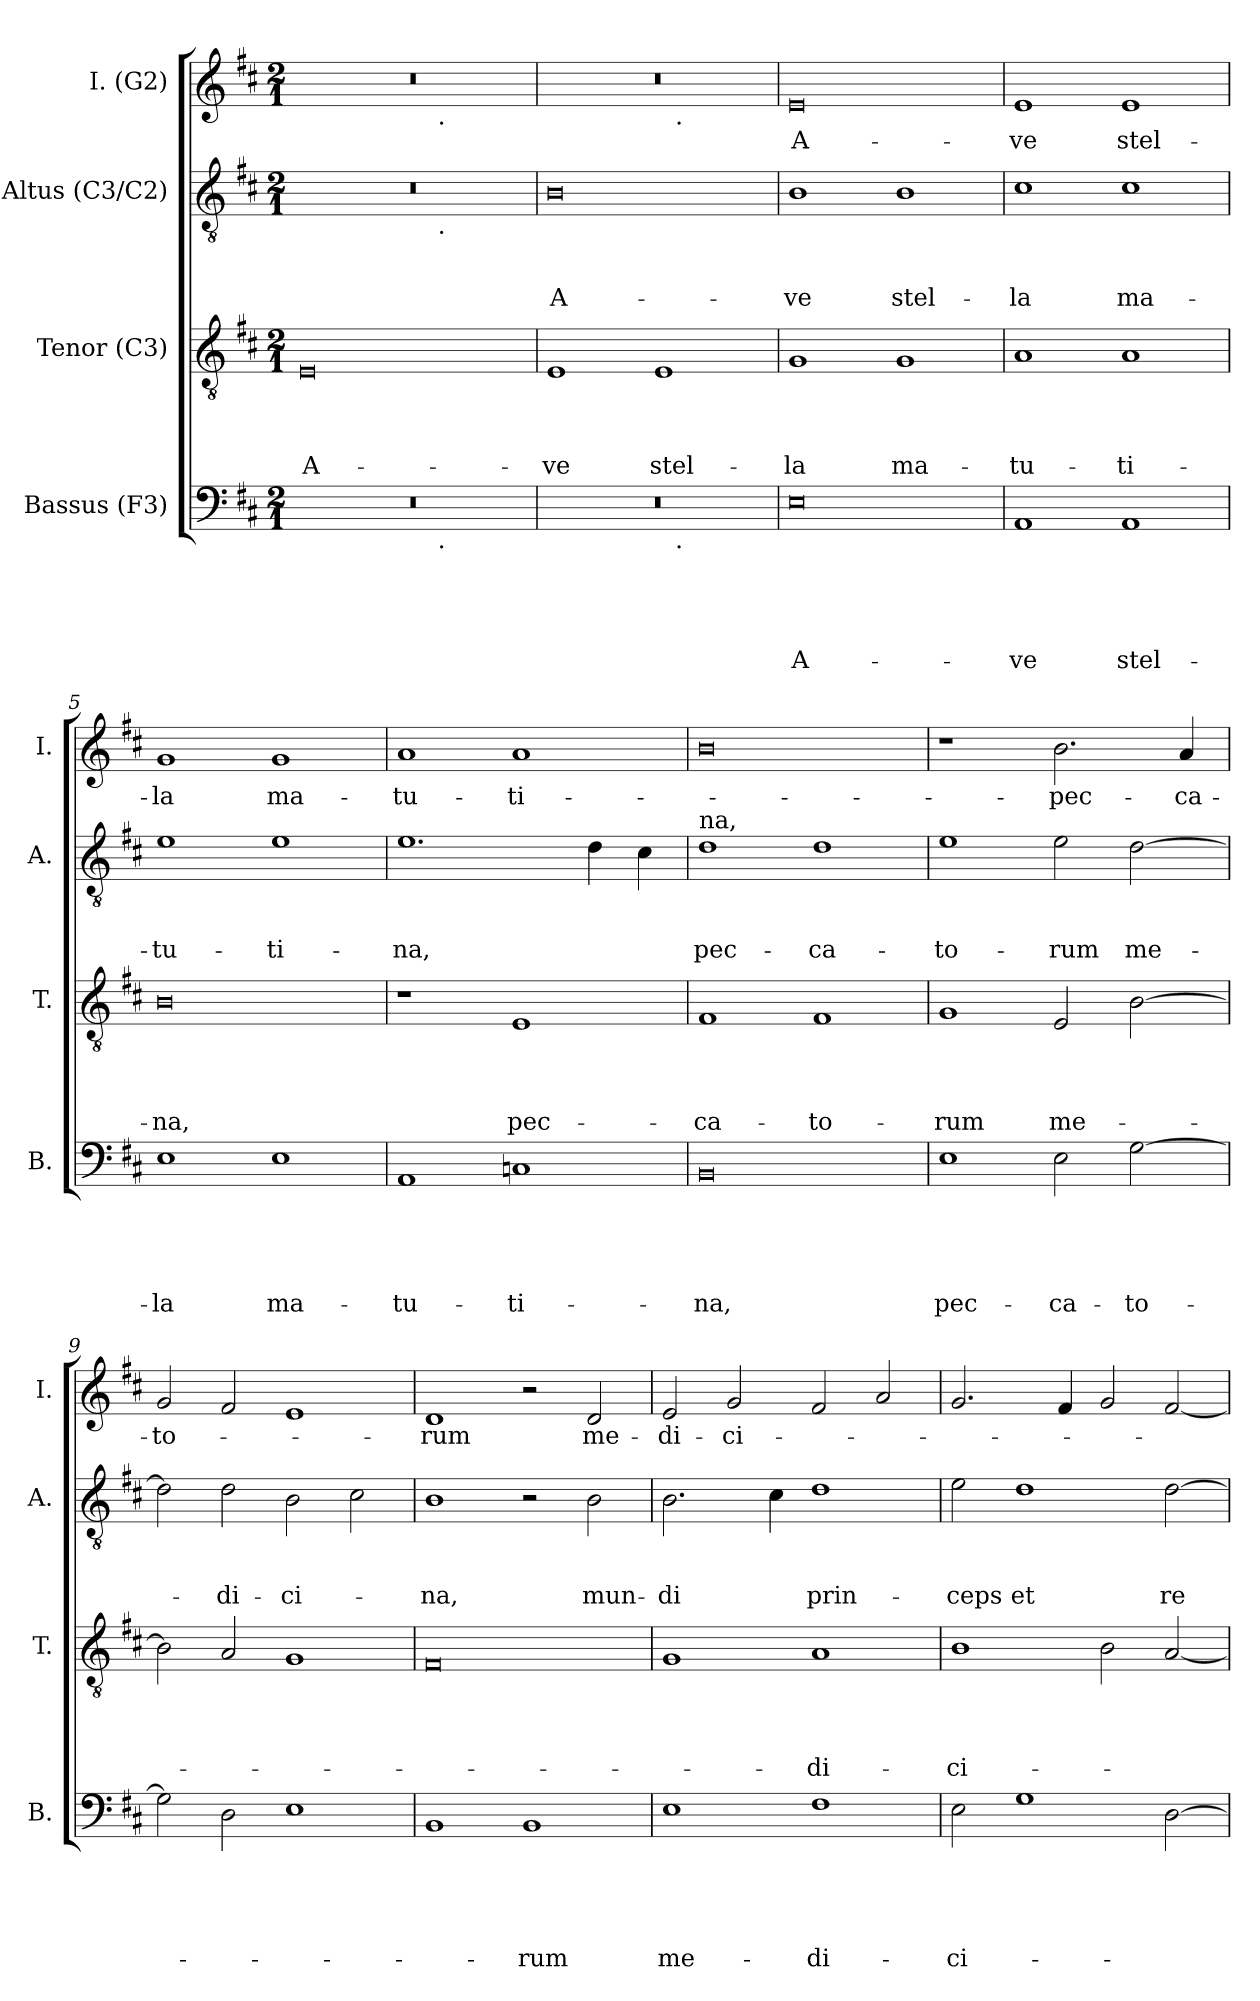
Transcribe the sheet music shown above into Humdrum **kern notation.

**kern	**text	**text	**text	**text	**text	**kern	**text	**text	**text	**text	**kern	**text	**text	**text	**kern	**text
*part4	*part4	*part4	*part4	*part4	*part4	*part3	*part3	*part3	*part3	*part3	*part2	*part2	*part2	*part2	*part1	*part1
*staff4	*staff4	*staff4	*staff4	*staff4	*staff4	*staff3	*staff3	*staff3	*staff3	*staff3	*staff2	*staff2	*staff2	*staff2	*staff1	*staff1
*I"Bassus (F3)	*	*	*	*	*	*I"Tenor (C3)	*	*	*	*	*I"Altus (C3/C2)	*	*	*	*I"I. (G2)	*
*I'B.	*	*	*	*	*	*I'T.	*	*	*	*	*I'A.	*	*	*	*I'I.	*
*clefF4	*	*	*	*	*	*clefGv2	*	*	*	*	*clefGv2	*	*	*	*clefG2	*
*k[f#c#]	*	*	*	*	*	*k[f#c#]	*	*	*	*	*k[f#c#]	*	*	*	*k[f#c#]	*
*D:	*	*	*	*	*	*D:	*	*	*	*	*D:	*	*	*	*D:	*
*M2/1	*	*	*	*	*	*M2/1	*	*	*	*	*M2/1	*	*	*	*M2/1	*
=1	=1	=1	=1	=1	=1	=1	=1	=1	=1	=1	=1	=1	=1	=1	=1	=1
!	!	!	!	!	!	!	!	!	!	!LO:LY:b:rj	!	!	!	!	!	!
*^	*	*	*	*	*	*	*	*	*	*	*^	*	*	*	*^	*
0r	1ryy	.	.	.	.	.	0E	.	.	.	A-	0r	1ryy	.	.	.	0r	1ryy	.
.	8ryy	.	.	.	.	.	.	.	.	.	.	.	8ryy	.	.	.	.	8ryy	.
!	!	!	!	!	!	!	!	!	!	!	!	!	!	!	!	!	!	!LO:TX:b:t=.	!
!	!	!	!	!	!	!	!	!	!	!	!	!	!LO:TX:b:t=.	!	!	!	!	!	!
!	!LO:TX:b:t=.	!	!	!	!	!	!	!	!	!	!	!	!	!	!	!	!	!	!
.	2..ryy	.	.	.	.	.	.	.	.	.	.	.	2..ryy	.	.	.	.	2..ryy	.
=2	=2	=2	=2	=2	=2	=2	=2	=2	=2	=2	=2	=2	=2	=2	=2	=2	=2	=2	=2
!	!	!	!	!	!	!	!	!	!	!	!LO:LY:b	!	!	!	!	!LO:LY:b:rj	!	!	!
*	*	*	*	*	*	*	*	*	*	*	*	*v	*v	*	*	*	*	*	*
0r	1ryy	.	.	.	.	.	1E	.	.	.	-ve	0B	.	.	A-	0r	1ryy	.
!	!	!	!	!	!	!	!	!	!	!	!LO:LY:b	!	!	!	!	!	!	!
.	16ryy	.	.	.	.	.	1E	.	.	.	stel-	.	.	.	.	.	16ryy	.
!	!	!	!	!	!	!	!	!	!	!	!	!	!	!	!	!	!LO:TX:b:t=.	!
!	!LO:TX:b:t=.	!	!	!	!	!	!	!	!	!	!	!	!	!	!	!	!	!
.	2...ryy	.	.	.	.	.	.	.	.	.	.	.	.	.	.	.	2...ryy	.
=3	=3	=3	=3	=3	=3	=3	=3	=3	=3	=3	=3	=3	=3	=3	=3	=3	=3	=3
!	!	!	!	!	!	!LO:LY:b:rj	!	!	!	!	!LO:LY:b	!	!	!	!LO:LY:b	!	!	!LO:LY:b:rj
*v	*v	*	*	*	*	*	*	*	*	*	*	*	*	*	*	*v	*v	*
0E	.	.	.	.	A-	1G	.	.	.	-la	1B	.	.	-ve	0e	A-
!	!	!	!	!	!	!	!	!	!	!LO:LY:b	!	!	!	!LO:LY:b	!	!
.	.	.	.	.	.	1G	.	.	.	ma-	1B	.	.	stel-	.	.
=4	=4	=4	=4	=4	=4	=4	=4	=4	=4	=4	=4	=4	=4	=4	=4	=4
!	!	!	!	!	!LO:LY:b	!	!	!	!	!LO:LY:b	!	!	!	!LO:LY:b	!	!LO:LY:b
1AA	.	.	.	.	-ve	1A	.	.	.	-tu-	1c#	.	.	-la	1e	-ve
!	!	!	!	!	!LO:LY:b	!	!	!	!	!LO:LY:b	!	!	!	!LO:LY:b	!	!LO:LY:b
1AA	.	.	.	.	stel-	1A	.	.	.	-ti-	1c#	.	.	ma-	1e	stel-
=5	=5	=5	=5	=5	=5	=5	=5	=5	=5	=5	=5	=5	=5	=5	=5	=5
!	!	!	!	!	!LO:LY:b	!	!	!	!	!LO:LY:b	!	!	!	!LO:LY:b	!	!LO:LY:b
1E	.	.	.	.	-la	0B	.	.	.	-na,	1e	.	.	-tu-	1g	-la
!	!	!	!	!	!LO:LY:b	!	!	!	!	!	!	!	!	!LO:LY:b	!	!LO:LY:b
1E	.	.	.	.	ma-	.	.	.	.	.	1e	.	.	-ti-	1g	ma-
=6	=6	=6	=6	=6	=6	=6	=6	=6	=6	=6	=6	=6	=6	=6	=6	=6
!	!	!	!	!	!LO:LY:b	!	!	!	!	!	!	!	!	!LO:LY:b	!	!LO:LY:b
1AA	.	.	.	.	-tu-	1r	.	.	.	.	1.e	.	.	-na,	1a	-tu-
!	!	!	!	!	!LO:LY:b	!	!	!	!	!LO:LY:b	!	!	!	!	!	!LO:LY:b
1Cn	.	.	.	.	-ti-	1E	.	.	.	pec-	.	.	.	.	1a	-ti-
.	.	.	.	.	.	.	.	.	.	.	4d\	.	.	.	.	.
.	.	.	.	.	.	.	.	.	.	.	4c#\	.	.	.	.	.
!!LO:LB:g=z
=7	=7	=7	=7	=7	=7	=7	=7	=7	=7	=7	=7	=7	=7	=7	=7	=7
!	!	!	!	!	!	!	!	!	!	!	!LO:TX:a:t=na,	!	!	!	!	!
!	!	!	!	!	!LO:LY:b	!	!	!	!	!LO:LY:b	!	!	!	!LO:LY:b	!	!
0BB	.	.	.	.	-na,	1F#	.	.	.	-ca-	1d	.	.	pec-	0b	.
!	!	!	!	!	!	!	!	!	!	!LO:LY:b	!	!	!	!LO:LY:b	!	!
.	.	.	.	.	.	1F#	.	.	.	-to-	1d	.	.	-ca-	.	.
=8	=8	=8	=8	=8	=8	=8	=8	=8	=8	=8	=8	=8	=8	=8	=8	=8
!	!	!	!	!	!LO:LY:b	!	!	!	!	!LO:LY:b	!	!	!	!LO:LY:b	!	!
1E	.	.	.	.	pec-	1G	.	.	.	-rum	1e	.	.	-to-	1r	.
!	!	!	!	!	!LO:LY:b	!	!	!	!	!LO:LY:b	!	!	!	!LO:LY:b	!	!LO:LY:b
2E\	.	.	.	.	-ca-	2E/	.	.	.	me-	2e\	.	.	-rum	2.b\	-pec-
!	!	!	!	!	!LO:LY:b	!	!	!	!	!	!	!	!	!LO:LY:b	!	!
[>2G\	.	.	.	.	-to-	[>2B\	.	.	.	.	[>2d\	.	.	me-	.	.
!	!	!	!	!	!	!	!	!	!	!	!	!	!	!	!	!LO:LY:b
.	.	.	.	.	.	.	.	.	.	.	.	.	.	.	4a/	-ca-
=9	=9	=9	=9	=9	=9	=9	=9	=9	=9	=9	=9	=9	=9	=9	=9	=9
!	!	!	!	!	!	!	!	!	!	!	!	!	!	!	!	!LO:LY:b
2G\]	.	.	.	.	.	2B\]	.	.	.	.	2d\]	.	.	.	2g/	-to-
!	!	!	!	!	!	!	!	!	!	!	!	!	!	!LO:LY:b	!	!
2D\	.	.	.	.	.	2A/	.	.	.	.	2d\	.	.	-di-	2f#/	.
!	!	!	!	!	!	!	!	!	!	!	!	!	!	!LO:LY:b	!	!
1E	.	.	.	.	.	1G	.	.	.	.	2B\	.	.	-ci-	1e	.
.	.	.	.	.	.	.	.	.	.	.	2c#\	.	.	.	.	.
=10	=10	=10	=10	=10	=10	=10	=10	=10	=10	=10	=10	=10	=10	=10	=10	=10
!	!	!	!	!	!	!	!	!	!	!	!	!	!	!LO:LY:b	!	!LO:LY:b
1BB	.	.	.	.	.	0F#	.	.	.	.	1B	.	.	-na,	1d	-rum
!	!	!	!	!	!LO:LY:b	!	!	!	!	!	!	!	!	!	!	!
1BB	.	.	.	.	-rum	.	.	.	.	.	2r	.	.	.	2r	.
!	!	!	!	!	!	!	!	!	!	!	!	!	!	!LO:LY:b	!	!LO:LY:b
.	.	.	.	.	.	.	.	.	.	.	2B\	.	.	mun-	2d/	me-
=11	=11	=11	=11	=11	=11	=11	=11	=11	=11	=11	=11	=11	=11	=11	=11	=11
!	!	!	!	!	!LO:LY:b	!	!	!	!	!	!	!	!	!LO:LY:b	!	!LO:LY:b
1E	.	.	.	.	me-	1G	.	.	.	.	2.B\	.	.	-di	2e/	-di-
!	!	!	!	!	!	!	!	!	!	!	!	!	!	!	!	!LO:LY:b
.	.	.	.	.	.	.	.	.	.	.	.	.	.	.	2g/	-ci-
.	.	.	.	.	.	.	.	.	.	.	4c#\	.	.	.	.	.
!	!	!	!	!	!LO:LY:b	!	!	!	!	!LO:LY:b	!	!	!	!LO:LY:b	!	!
1F#	.	.	.	.	-di-	1A	.	.	.	-di-	1d	.	.	prin-	2f#/	.
.	.	.	.	.	.	.	.	.	.	.	.	.	.	.	2a/	.
!!LO:LB:g=z
=12	=12	=12	=12	=12	=12	=12	=12	=12	=12	=12	=12	=12	=12	=12	=12	=12
!	!	!	!	!	!LO:LY:b	!	!	!	!	!LO:LY:b	!	!	!	!LO:LY:b	!	!
2E\	.	.	.	.	-ci-	1B	.	.	.	-ci-	2e\	.	.	-ceps	2.g/	.
!	!	!	!	!	!	!	!	!	!	!	!	!	!	!LO:LY:b	!	!
1G	.	.	.	.	.	.	.	.	.	.	1d	.	.	et	.	.
.	.	.	.	.	.	.	.	.	.	.	.	.	.	.	4f#/	.
.	.	.	.	.	.	2B\	.	.	.	.	.	.	.	.	2g/	.
!	!	!	!	!	!	!	!	!	!	!	!	!	!	!LO:LY:b	!	!
[>2D\	.	.	.	.	.	[<2A/	.	.	.	.	[>2d\	.	.	re-	[<2f#/	.
=	=	=	=	=	=	=	=	=	=	=	=	=	=	=	=	=
*-	*-	*-	*-	*-	*-	*-	*-	*-	*-	*-	*-	*-	*-	*-	*-	*-
